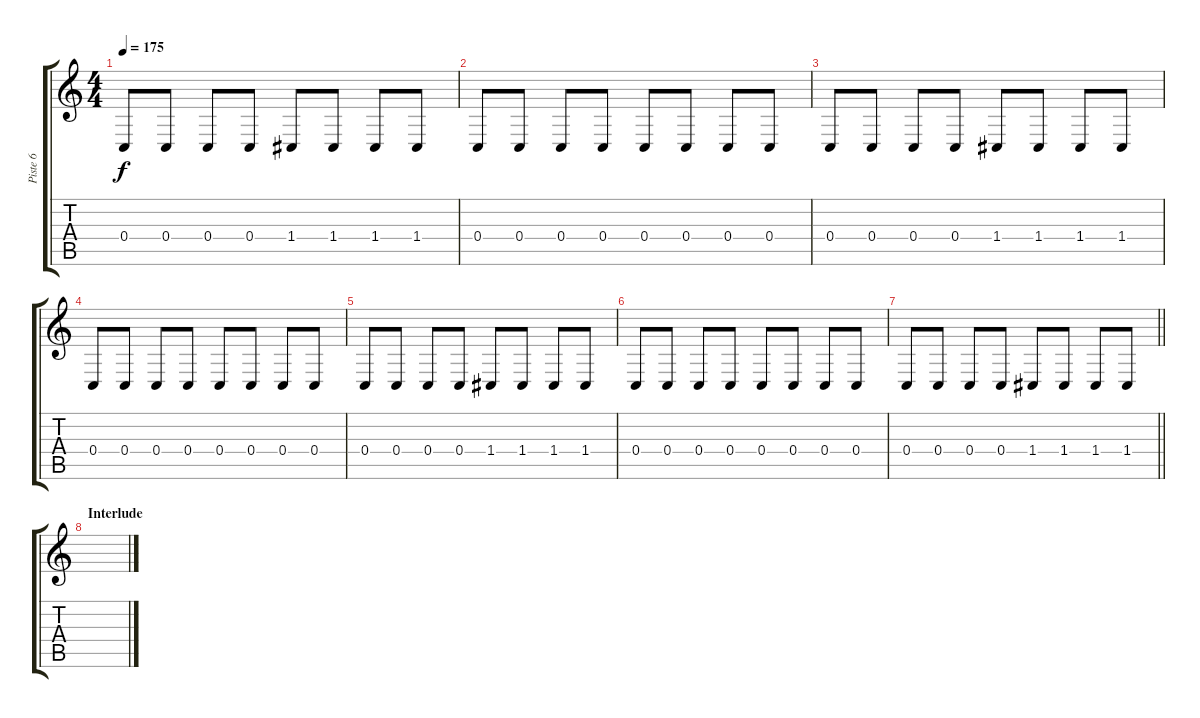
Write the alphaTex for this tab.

\track ("Piste 6" "Piste 6") {instrument lead2sawtooth}
\staff {score tabs}
\tuning (D4 A3 F3 C3 G2 C2) {hide}
\ts (4 4)
\tempo 175
\clef g2
\ks c
0.4.8{dy f} 0.4.8 0.4.8 0.4.8 1.4.8 1.4.8 1.4.8 1.4.8 |
0.4.8 0.4.8 0.4.8 0.4.8 0.4.8 0.4.8 0.4.8 0.4.8 |
0.4.8 0.4.8 0.4.8 0.4.8 1.4.8 1.4.8 1.4.8 1.4.8 |
0.4.8 0.4.8 0.4.8 0.4.8 0.4.8 0.4.8 0.4.8 0.4.8 |
0.4.8 0.4.8 0.4.8 0.4.8 1.4.8 1.4.8 1.4.8 1.4.8 |
0.4.8 0.4.8 0.4.8 0.4.8 0.4.8 0.4.8 0.4.8 0.4.8 |
\barLineRight lightlight
0.4.8 0.4.8 0.4.8 0.4.8 1.4.8 1.4.8 1.4.8 1.4.8 |
\section ("" "Interlude")
